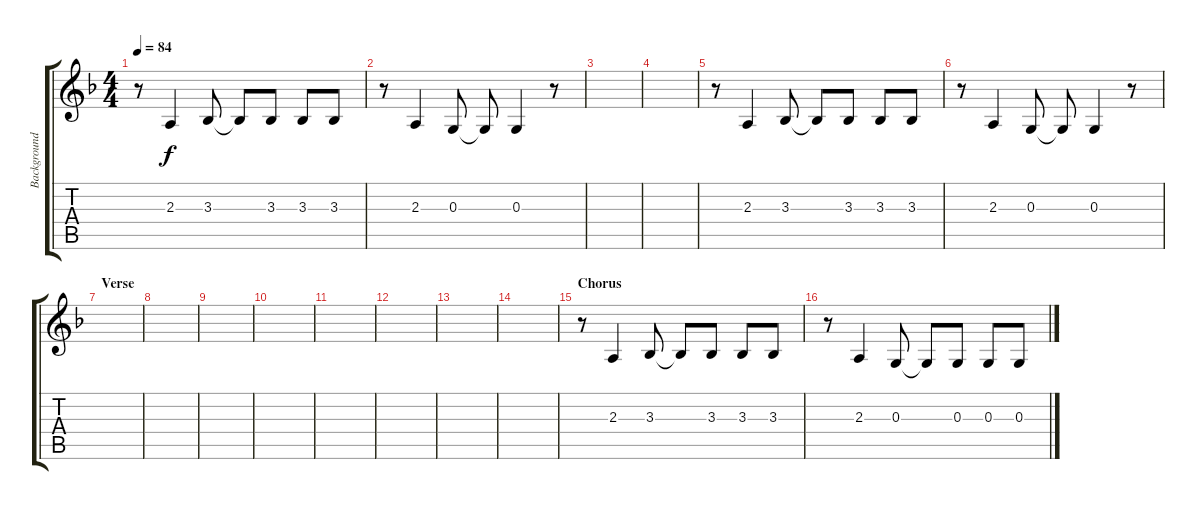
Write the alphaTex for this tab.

\track ("Background Vocals" "Background") {instrument sopranosax}
\staff {score tabs}
\tuning (E4 B3 G3 D3 A2 E2) {hide}
\ts (4 4)
\tempo 84
\clef g2
\ks f
r.8{dy f} 2.3.4 3.3.8 3.3{t}.8 3.3.8 3.3.8 3.3.8 |
r.8 2.3.4 0.3.8 0.3{t}.8 0.3.4 r.8 |
|
|
r.8 2.3.4 3.3.8 3.3{t}.8 3.3.8 3.3.8 3.3.8 |
r.8 2.3.4 0.3.8 0.3{t}.8 0.3.4 r.8 |
\section ("" "Verse")
|
|
|
|
|
|
|
|
\section ("" "Chorus")
r.8 2.3.4 3.3.8 3.3{t}.8 3.3.8 3.3.8 3.3.8 |
r.8 2.3.4 0.3.8 0.3{t}.8 0.3.8 0.3.8 0.3.8
